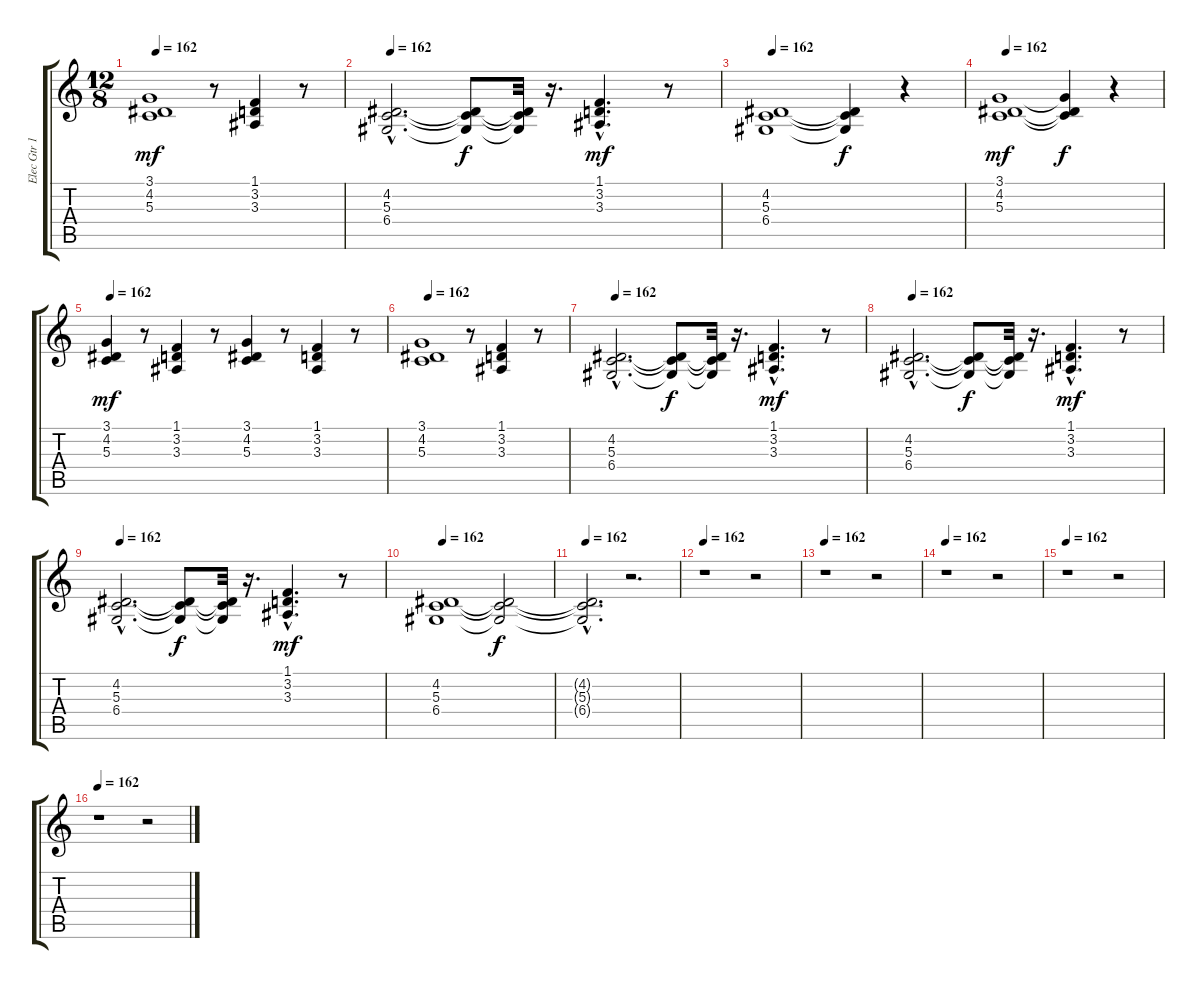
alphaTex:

\track ("Elec Gtr 1" "Elec Gtr 1") {instrument brasssection}
\staff {score tabs}
\tuning (E4 B3 G3 D3 A2 E2) {hide}
\ts (12 8)
\tempo 162
\clef g2
\ks c
(3.1 4.2 5.3).1{dy mf} r.8 (1.1 3.2 3.3).4 r.8 |
\tempo 162
(4.2{hac} 5.3{hac} 6.4{hac}).2{d} (4.2{t} 5.3{t} 6.4{t}).8{dy f} (4.2{t} 5.3{t} 6.4{t}).32 r.16{d} (1.1{hac} 3.2{hac} 3.3{hac}).4{d dy mf} r.8 |
\tempo 162
(4.2 5.3 6.4).1 (4.2{t} 5.3{t} 6.4{t}).4{dy f} r.4 |
\tempo 162
(3.1 4.2 5.3).1{dy mf} (3.1{t} 4.2{t} 5.3{t}).4{dy f} r.4 |
\tempo 162
(3.1 4.2 5.3).4{dy mf} r.8 (1.1 3.2 3.3).4 r.8 (3.1 4.2 5.3).4 r.8 (1.1 3.2 3.3).4 r.8 |
\tempo 162
(3.1 4.2 5.3).1 r.8 (1.1 3.2 3.3).4 r.8 |
\tempo 162
(4.2{hac} 5.3{hac} 6.4{hac}).2{d} (4.2{t} 5.3{t} 6.4{t}).8{dy f} (4.2{t} 5.3{t} 6.4{t}).32 r.16{d} (1.1{hac} 3.2{hac} 3.3{hac}).4{d dy mf} r.8 |
\tempo 162
(4.2{hac} 5.3{hac} 6.4{hac}).2{d} (4.2{t} 5.3{t} 6.4{t}).8{dy f} (4.2{t} 5.3{t} 6.4{t}).32 r.16{d} (1.1{hac} 3.2{hac} 3.3{hac}).4{d dy mf} r.8 |
\tempo 162
(4.2{hac} 5.3{hac} 6.4{hac}).2{d} (4.2{t} 5.3{t} 6.4{t}).8{dy f} (4.2{t} 5.3{t} 6.4{t}).32 r.16{d} (1.1{hac} 3.2{hac} 3.3{hac}).4{d dy mf} r.8 |
\tempo 162
(4.2 5.3 6.4).1 (4.2{t} 5.3{t} 6.4{t}).2{dy f} |
\tempo 162
(4.2{hac t} 5.3{hac t} 6.4{hac t}).2{d} r.2{d} |
\tempo 162
r.1 r.2 |
\tempo 162
r.1 r.2 |
\tempo 162
r.1 r.2 |
\tempo 162
r.1 r.2 |
\tempo 162
r.1 r.2
